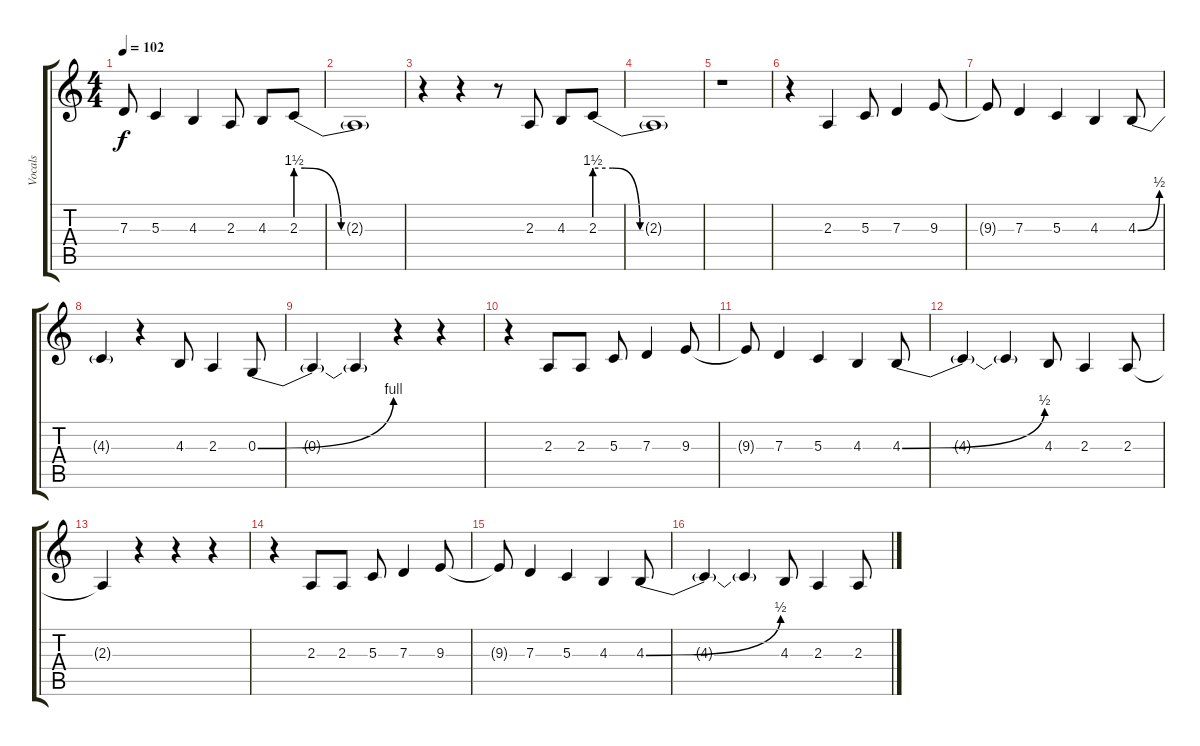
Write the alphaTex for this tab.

\track ("Vocals" "Vocals") {instrument ocarina}
\staff {score tabs}
\tuning (E4 B3 G3 D3 A2 D2) {hide}
\ts (4 4)
\tempo 102
\clef g2
\ks c
7.3{t}.8{dy f} 5.3.4 4.3.4 2.3.8 4.3.8 2.3{be (custom 0 6 5 6 25 0 60 0)}.8 |
2.3{t}.1 |
r.4 r.4 r.8 2.3.8 4.3.8 2.3{be (custom 0 6 10 6 25 0 60 0)}.8 |
2.3{t}.1 |
r.1 |
r.4 2.3.4 5.3.8 7.3.4 9.3.8 |
9.3{t}.8 7.3.4 5.3.4 4.3.4 4.3{be (bend 0 0 60 2)}.8 |
4.3{t}.4 r.4 4.3.8 2.3.4 0.3{be (bend 0 0 60 4)}.8 |
0.3{t}.4 0.3{t}.4 r.4 r.4 |
r.4 2.3.8 2.3.8 5.3.8 7.3.4 9.3.8 |
9.3{t}.8 7.3.4 5.3.4 4.3.4 4.3{be (bend 0 0 60 2)}.8 |
4.3{t}.4 4.3{t}.4 4.3.8 2.3.4 2.3.8 |
2.3{t}.4 r.4 r.4 r.4 |
r.4 2.3.8 2.3.8 5.3.8 7.3.4 9.3.8 |
9.3{t}.8 7.3.4 5.3.4 4.3.4 4.3{be (bend 0 0 60 2)}.8 |
4.3{t}.4 4.3{t}.4 4.3.8 2.3.4 2.3.8
